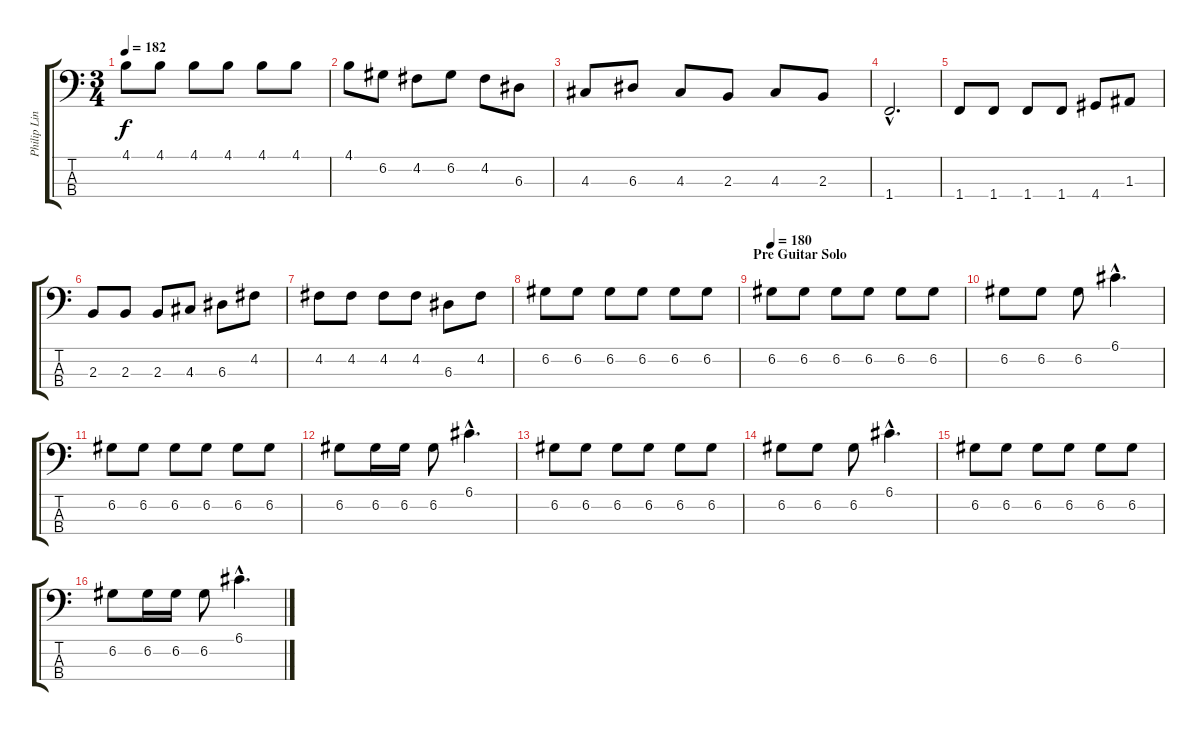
\track ("Philip Linnot" "Philip Lin") {instrument electricbasspick}
\staff {score tabs}
\tuning (G2 D2 A1 E1) {hide}
\ts (3 4)
\tempo 182
\clef f4
\ks c
4.1.8{dy f} 4.1.8 4.1.8 4.1.8 4.1.8 4.1.8 |
4.1.8 6.2.8 4.2.8 6.2.8 4.2.8 6.3.8 |
4.3.8 6.3.8 4.3.8 2.3.8 4.3.8 2.3.8 |
1.4{hac}.2{d} |
1.4.8 1.4.8 1.4.8 1.4.8 4.4.8 1.3.8 |
2.3.8 2.3.8 2.3.8 4.3.8 6.3.8 4.2.8 |
4.2.8 4.2.8 4.2.8 4.2.8 6.3.8 4.2.8 |
6.2.8 6.2.8 6.2.8 6.2.8 6.2.8 6.2.8 |
\section ("" "Pre Guitar Solo")
\tempo 180
6.2.8 6.2.8 6.2.8 6.2.8 6.2.8 6.2.8 |
6.2.8 6.2.8 6.2.8 6.1{hac}.4{d} |
6.2.8 6.2.8 6.2.8 6.2.8 6.2.8 6.2.8 |
6.2.8 6.2.16 6.2.16 6.2.8 6.1{hac}.4{d} |
6.2.8 6.2.8 6.2.8 6.2.8 6.2.8 6.2.8 |
6.2.8 6.2.8 6.2.8 6.1{hac}.4{d} |
6.2.8 6.2.8 6.2.8 6.2.8 6.2.8 6.2.8 |
6.2.8 6.2.16 6.2.16 6.2.8 6.1{hac}.4{d}
